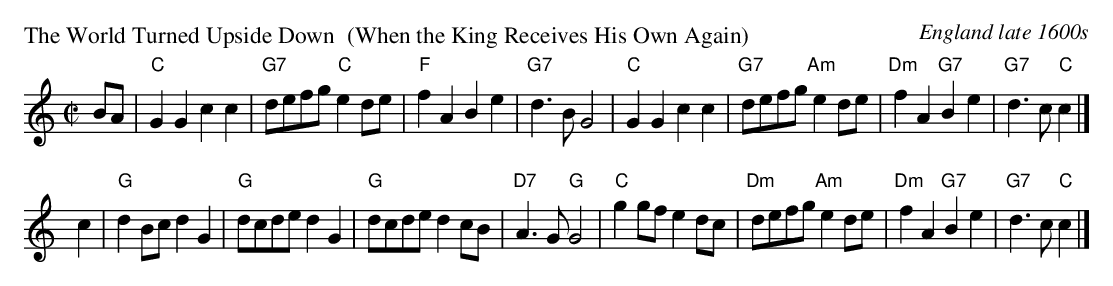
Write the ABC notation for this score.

X:1
P: The World Turned Upside Down  (When the King Receives His Own Again)
O: England late 1600s
M: C|
L: 1/8
K: C
  BA \
| "C"G2G2 c2c2 | "G7"defg  "C"e2de |  "F"f2A2     B2e2 | "G7"d3B    G4 \
| "C"G2G2 c2c2 | "G7"defg "Am"e2de | "Dm"f2A2 "G7"B2e2 | "G7"d3c "C"c2 |]
y c2 \
| "G"d2Bc d2G2 |  "G"dcde     d2G2 |  "G"dcde     d2cB | "D7"A3G "G"G4 \
| "C"g2gf e2dc | "Dm"defg "Am"e2de | "Dm"f2A2 "G7"B2e2 | "G7"d3c "C"c2 |]
